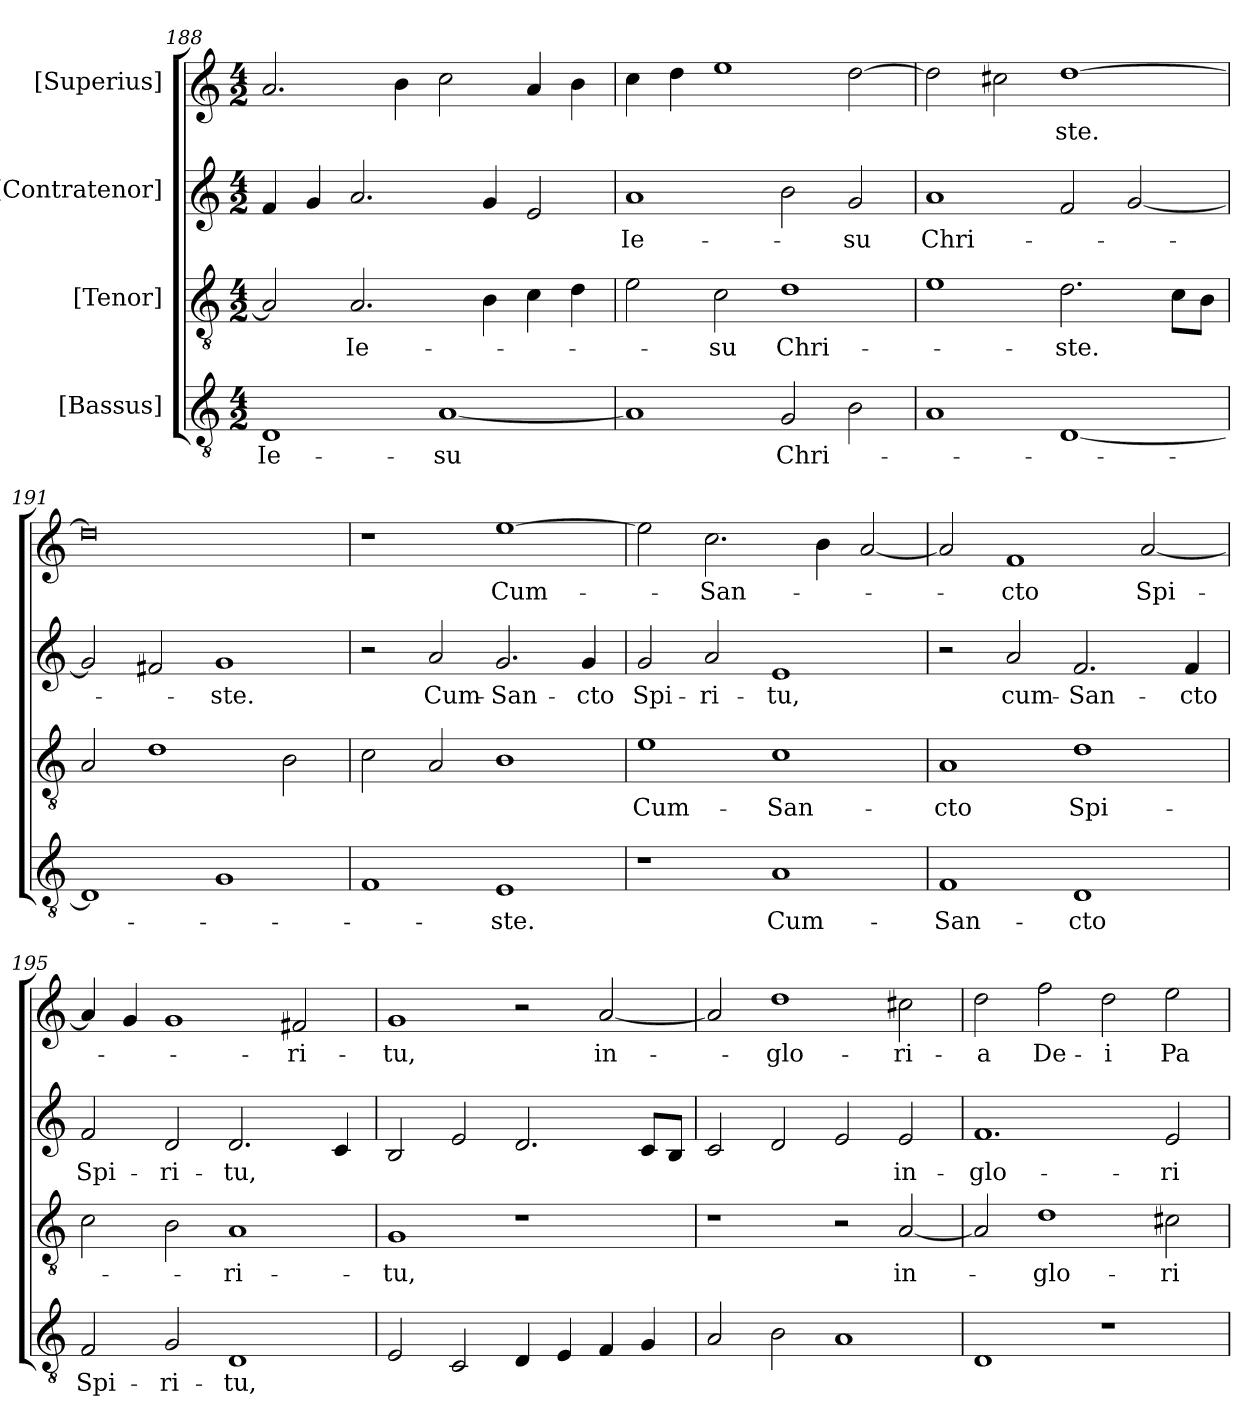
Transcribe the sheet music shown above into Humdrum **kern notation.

**kern	**text	**kern	**text	**kern	**text	**kern	**text
*part4	*part4	*part3	*part3	*part2	*part2	*part1	*part1
*staff4	*staff4	*staff3	*staff3	*staff2	*staff2	*staff1	*staff1
*I"[Bassus]	*	*I"[Tenor]	*	*I"[Contratenor]	*	*I"[Superius]	*
*clefGv2	*	*clefGv2	*	*clefG2	*	*clefG2	*
*k[]	*	*k[]	*	*k[]	*	*k[]	*
*M4/2	*	*M4/2	*	*M4/2	*	*M4/2	*
=188	=188	=188	=188	=188	=188	=188	=188
1D/	Ie-	2A/]	.	4f/	.	2.a/	.
.	.	.	.	4g/	.	.	.
.	.	2.A/	Ie-	2.a/	.	.	.
.	.	.	.	.	.	4b\	.
[1A/	-su	.	.	.	.	2cc\	.
.	.	4B\	.	4g/	.	.	.
.	.	4c\	.	2e/	.	4a/	.
.	.	4d\	.	.	.	4b\	.
=189	=189	=189	=189	=189	=189	=189	=189
1A/]	.	2e\	.	1a/	Ie-	4cc\	.
.	.	.	.	.	.	4dd\	.
.	.	2c\	-su	.	.	1ee\	.
2G/	Chri-	1d\	Chri-	2b\	.	.	.
2B\	.	.	.	2g/	-su	[2dd\	.
=190	=190	=190	=190	=190	=190	=190	=190
1A/	.	1e\	.	1a/	Chri-	2dd\]	.
.	.	.	.	.	.	2cc#X\	.
[1D/	.	2.d\	-ste.	2f/	.	[1dd\	-ste.
.	.	.	.	[2g/	.	.	.
.	.	8c\L	.	.	.	.	.
.	.	8B\J	.	.	.	.	.
=191	=191	=191	=191	=191	=191	=191	=191
1D/]	.	2A/	.	2g/]	.	0dd\]	.
.	.	1d\	.	2f#X/	.	.	.
1G/	.	.	.	1g/	-ste.	.	.
.	.	2B\	.	.	.	.	.
=192	=192	=192	=192	=192	=192	=192	=192
1F/	.	2c\	.	2r	.	1r	.
.	.	2A/	.	2a/	Cum-	.	.
1E/	-ste.	1B\	.	2.g/	San-	[1ee\	Cum-
.	.	.	.	4g/	-cto	.	.
=193	=193	=193	=193	=193	=193	=193	=193
1r	.	1e\	Cum-	2g/	Spi-	2ee\]	.
.	.	.	.	2a/	-ri-	2.cc\	San-
1A/	Cum-	1c\	San-	1e/	-tu,	.	.
.	.	.	.	.	.	4b\	.
.	.	.	.	.	.	[2a/	.
=194	=194	=194	=194	=194	=194	=194	=194
1F/	San-	1A/	-cto	2r	.	2a/]	.
.	.	.	.	2a/	cum-	1f/	-cto
1D/	-cto	1d\	Spi-	2.f/	San-	.	.
.	.	.	.	.	.	[2a/	Spi-
.	.	.	.	4f/	-cto	.	.
=195	=195	=195	=195	=195	=195	=195	=195
2F/	Spi-	2c\	.	2f/	Spi-	4a/]	.
.	.	.	.	.	.	4g/	.
2G/	-ri-	2B\	.	2d/	-ri-	1g/	.
1D/	-tu,	1A/	-ri-	2.d/	-tu,	.	.
.	.	.	.	.	.	2f#X/	-ri-
.	.	.	.	4c/	.	.	.
=196	=196	=196	=196	=196	=196	=196	=196
2E/	.	1G/	-tu,	2B/	.	1g/	-tu,
2C/	.	.	.	2e/	.	.	.
4D/	.	1r	.	2.d/	.	2r	.
4E/	.	.	.	.	.	.	.
4F/	.	.	.	.	.	[2a/	in-
4G/	.	.	.	8c/L	.	.	.
.	.	.	.	8B/J	.	.	.
=197	=197	=197	=197	=197	=197	=197	=197
2A/	.	1r	.	2c/	.	2a/]	.
2B\	.	.	.	2d/	.	1dd\	glo-
1A/	.	2r	.	2e/	.	.	.
.	.	[2A/	in-	2e/	in-	2cc#X\	-ri-
=198	=198	=198	=198	=198	=198	=198	=198
1D/	.	2A/]	.	1.f/	glo-	2dd\	-a
.	.	1d\	glo-	.	.	2ff\	De-
1r	.	.	.	.	.	2dd\	-i
.	.	2c#X\	-ri-	2e/	-ri-	2ee\	Pa-
=	=	=	=	=	=	=	=
*-	*-	*-	*-	*-	*-	*-	*-
